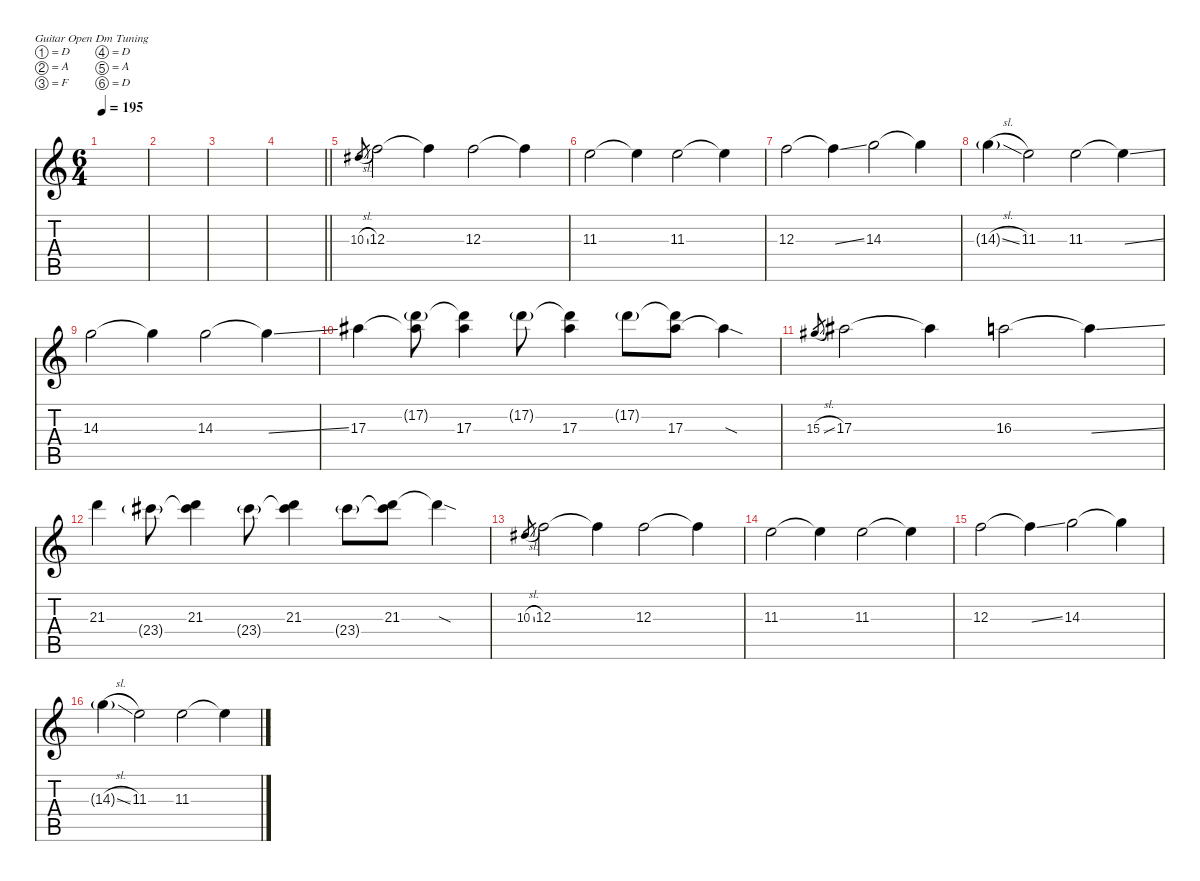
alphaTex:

\defaultSystemsLayout 4
\hideDynamics
\bracketExtendMode nobrackets
\singleTrackTrackNamePolicy hidden
\multiTrackTrackNamePolicy hidden
\firstSystemTrackNameMode fullname
\firstSystemTrackNameOrientation horizontal
\otherSystemsTrackNameOrientation horizontal
\track ("Overdubing-hid." "od.guit.") {instrument overdrivenguitar}
\staff {score tabs}
\tuning (D4 A3 F3 D3 A2 D2)
\ts (6 4)
\tempo 195
\clef g2
\ks c
|
|
|
\barLineRight lightlight
|
10.3{sl acc #}.8{gr} 12.3.2{dy f} 12.3{t}.4 12.3.2 12.3{t}.4 |
11.3.2 11.3{t}.4 11.3.2 11.3{t}.4 |
12.3.2 12.3{ss t}.4 14.3.2 14.3{t}.4 |
14.3{sl g}.4 11.3.2 11.3.2 11.3{ss t}.4 |
14.3.2 14.3{t}.4 14.3.2 14.3{ss t}.4 |
17.3{acc #}.4 (17.2{g} 17.3{t acc #}).8 (17.2{t} 17.3{acc #}).4 17.2{g}.8{dy mf} (17.2{t} 17.3{acc #}).4{dy f} 17.2{g}.8{dy mf} (17.2{t} 17.3{acc #}).8{dy f} 17.3{sod t acc #}.4 |
15.3{sl acc #}.8{gr dy mf} 17.3{acc #}.2{dy f} 17.3{t acc #}.4 16.3.2 16.3{ss t}.4 |
21.3.4 23.4{g acc #}.8{dy mf} (21.3 23.4{t acc #}).4{dy f} 23.4{g acc #}.8{dy mf} (21.3 23.4{t acc #}).4{dy f} 23.4{g acc #}.8{dy mf} (21.3 23.4{t acc #}).8{dy f} 21.3{sod t}.4 |
10.3{sl acc #}.8{gr dy mf} 12.3.2{dy f} 12.3{t}.4 12.3.2 12.3{t}.4 |
11.3.2 11.3{t}.4 11.3.2 11.3{t}.4 |
12.3.2 12.3{ss t}.4 14.3.2 14.3{t}.4 |
14.3{sl g}.4 11.3.2 11.3.2 11.3{ss t}.4
